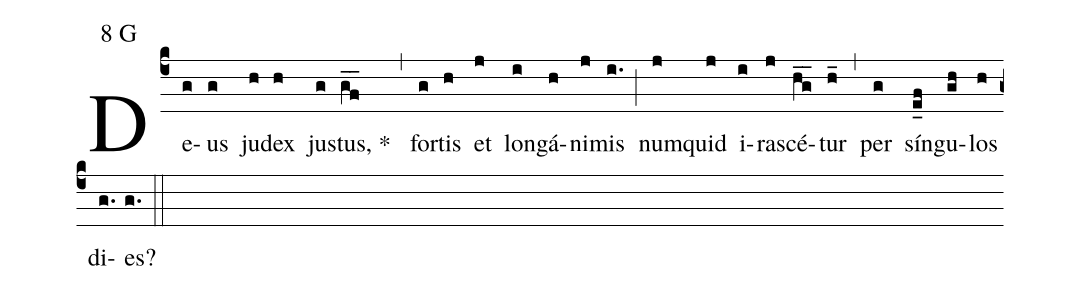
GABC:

mode:8 G;
%%
(c4) De(g)us(g) ju(h)dex(h) jus(g)tus,(g_f_) *()(,) for(g)tis(h) et(j) lon(i)gá(h)ni(j)mis(i.) (;) num(j)quid(j) i(i)ras(j)cé(h_g_)tur(h_) (,) per(g) sín(e_f)gu(gh)los(h) di(g.)es?(g.) (::)
